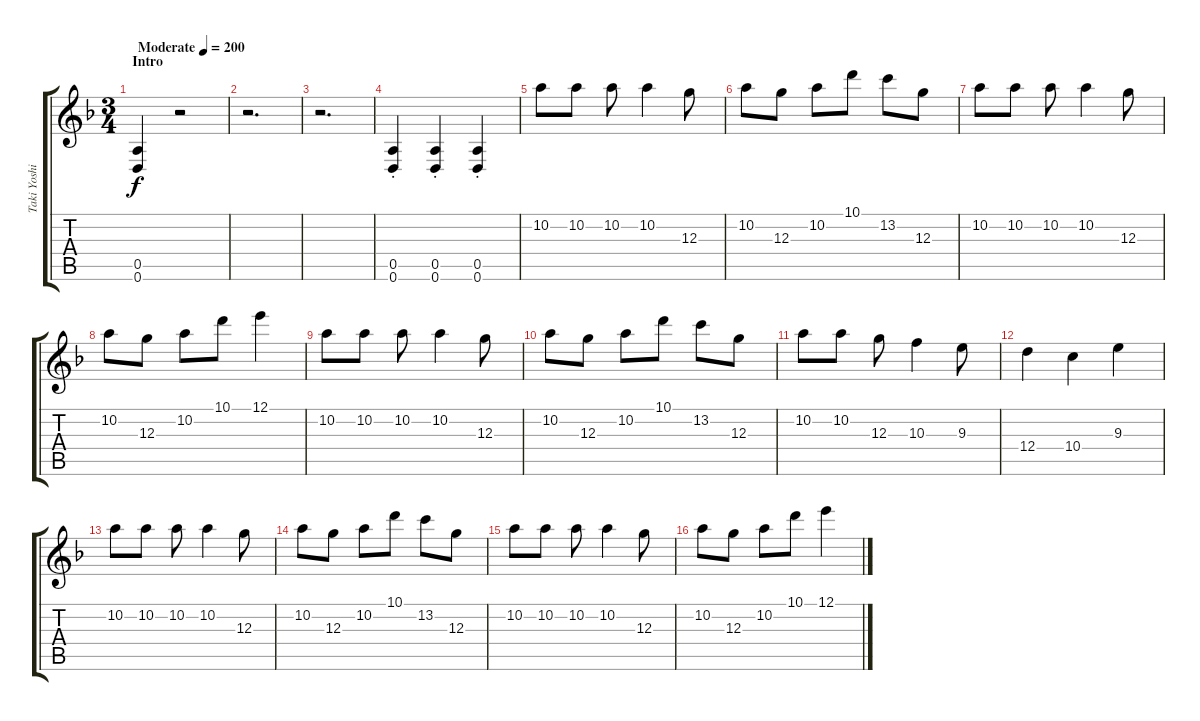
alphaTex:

\track ("Taki Yoshimitsu" "Taki Yoshi") {instrument distortionguitar}
\staff {score tabs}
\tuning (E4 B3 G3 D3 A2 D2) {hide}
\ts (3 4)
\section ("" "Intro")
\tempo (200 "Moderate")
\clef g2
\ks dminor
(0.5 0.6).4{dy f instrument distortionguitar} r.2 |
r.2{d} |
r.2{d} |
(0.5{st} 0.6{st}).4 (0.5{st} 0.6{st}).4 (0.5{st} 0.6{st}).4 |
10.2.8{balance 8} 10.2.8 10.2.8 10.2.4 12.3.8 |
10.2.8 12.3.8 10.2.8 10.1.8 13.2.8 12.3.8 |
10.2.8 10.2.8 10.2.8 10.2.4 12.3.8 |
10.2.8 12.3.8 10.2.8 10.1.8 12.1.4 |
10.2.8 10.2.8 10.2.8 10.2.4 12.3.8 |
10.2.8 12.3.8 10.2.8 10.1.8 13.2.8 12.3.8 |
10.2.8 10.2.8 12.3.8 10.3.4 9.3.8 |
12.4.4 10.4.4 9.3.4 |
10.2.8 10.2.8 10.2.8 10.2.4 12.3.8 |
10.2.8 12.3.8 10.2.8 10.1.8 13.2.8 12.3.8 |
10.2.8 10.2.8 10.2.8 10.2.4 12.3.8 |
10.2.8 12.3.8 10.2.8 10.1.8 12.1.4
